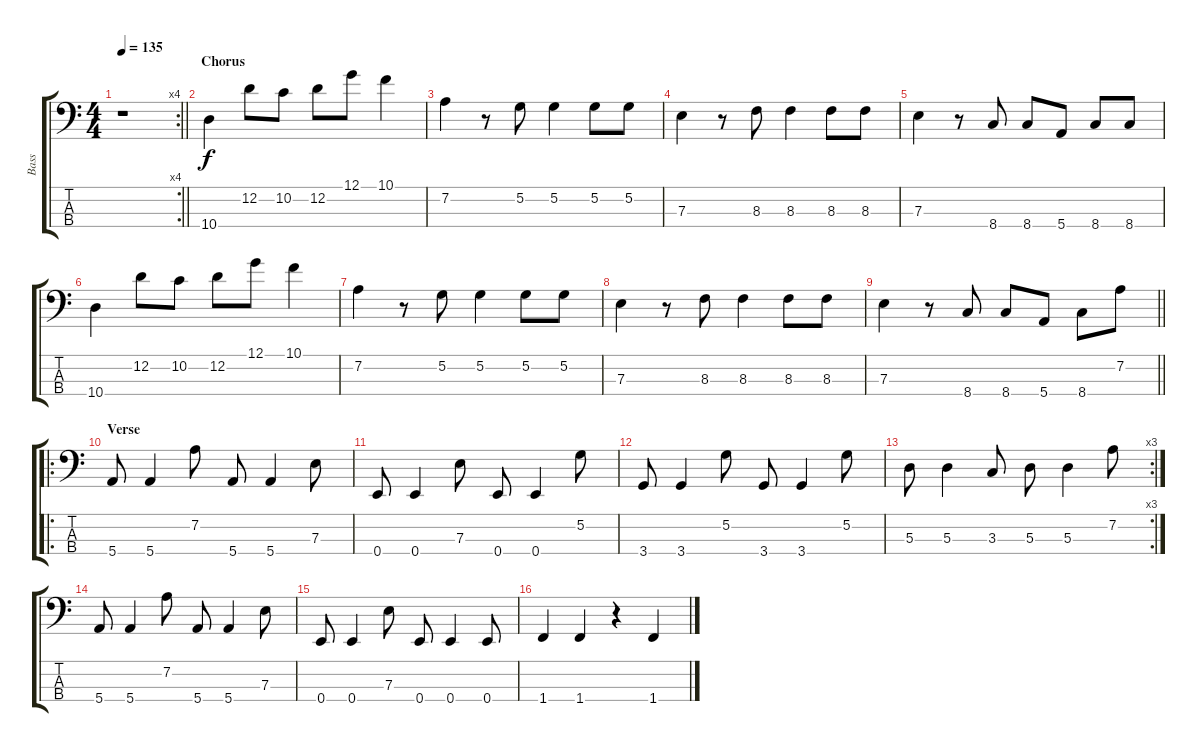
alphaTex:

\track ("Bass" "Bass") {instrument electricbasspick}
\staff {score tabs}
\tuning (G2 D2 A1 E1) {hide}
\rc 4
\ts (4 4)
\tempo 135
\clef f4
\barLineRight lightlight
\ks c
r.1{dy f} |
\section ("" "Chorus")
10.4.4 12.2.8 10.2.8 12.2.8 12.1.8 10.1.4 |
7.2.4 r.8 5.2.8 5.2.4 5.2.8 5.2.8 |
7.3.4 r.8 8.3.8 8.3.4 8.3.8 8.3.8 |
7.3.4 r.8 8.4.8 8.4.8 5.4.8 8.4.8 8.4.8 |
10.4.4 12.2.8 10.2.8 12.2.8 12.1.8 10.1.4 |
7.2.4 r.8 5.2.8 5.2.4 5.2.8 5.2.8 |
7.3.4 r.8 8.3.8 8.3.4 8.3.8 8.3.8 |
\barLineRight lightlight
7.3.4 r.8 8.4.8 8.4.8 5.4.8 8.4.8 7.2.8 |
\ro
\section ("" "Verse")
5.4.8 5.4.4 7.2.8 5.4.8 5.4.4 7.3.8 |
0.4.8 0.4.4 7.3.8 0.4.8 0.4.4 5.2.8 |
3.4.8 3.4.4 5.2.8 3.4.8 3.4.4 5.2.8 |
\rc 3
5.3.8 5.3.4 3.3.8 5.3.8 5.3.4 7.2.8 |
5.4.8 5.4.4 7.2.8 5.4.8 5.4.4 7.3.8 |
0.4.8 0.4.4 7.3.8 0.4.8 0.4.4 0.4.8 |
1.4.4 1.4.4 r.4 1.4.4
